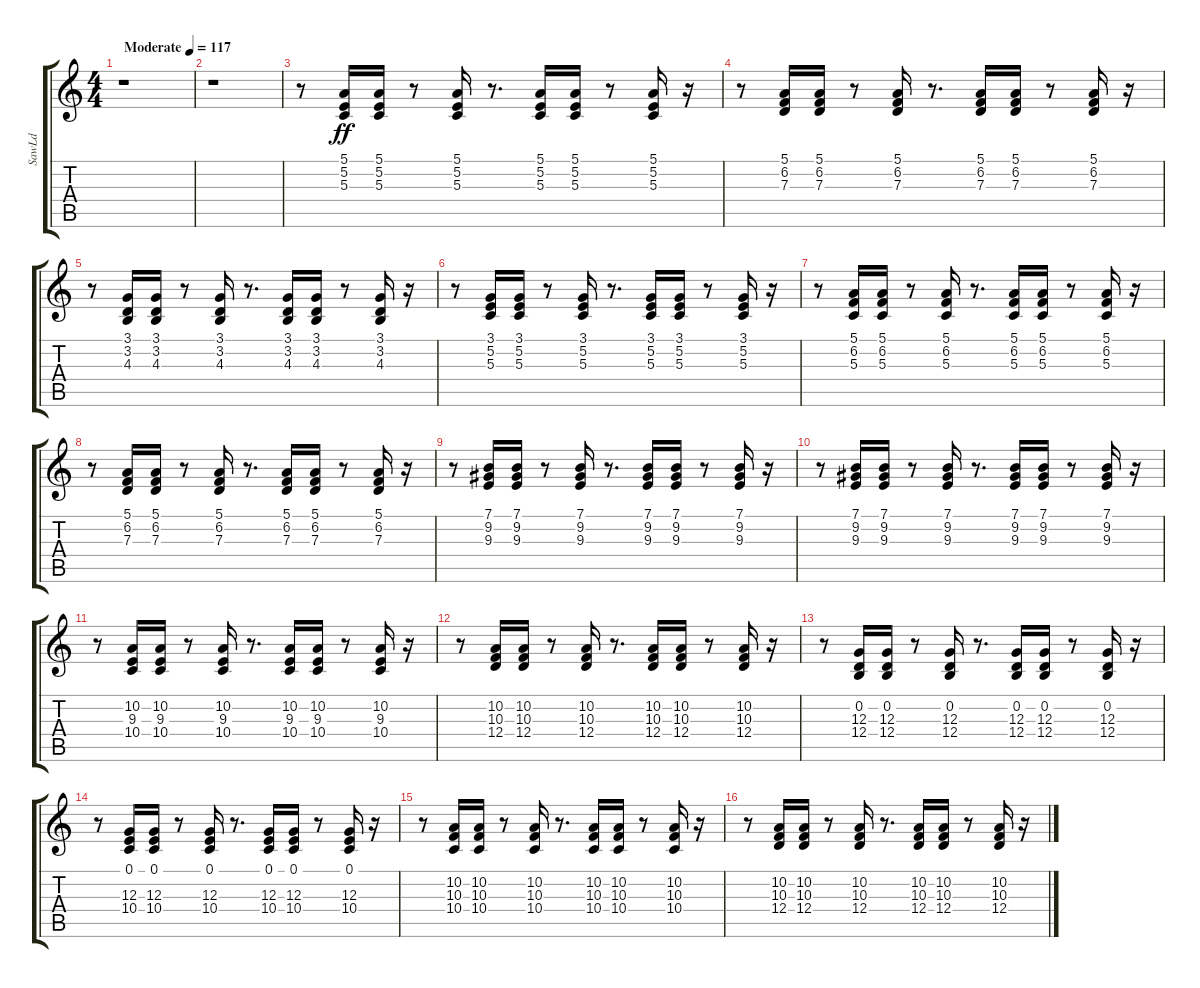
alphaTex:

\track ("SawLd" "SawLd") {instrument lead2sawtooth}
\staff {score tabs}
\tuning (E4 B3 G3 D3 A2 E2) {hide}
\ts (4 4)
\tempo (117 "Moderate")
\clef g2
\ks c
r.1{dy ff instrument lead2sawtooth} |
r.1 |
r.8 (5.1 5.2 5.3).16 (5.1 5.2 5.3).16 r.8 (5.1 5.2 5.3).16 r.8{d} (5.1 5.2 5.3).16 (5.1 5.2 5.3).16 r.8 (5.1 5.2 5.3).16 r.16 |
r.8 (5.1 6.2 7.3).16 (5.1 6.2 7.3).16 r.8 (5.1 6.2 7.3).16 r.8{d} (5.1 6.2 7.3).16 (5.1 6.2 7.3).16 r.8 (5.1 6.2 7.3).16 r.16 |
r.8 (3.1 3.2 4.3).16 (3.1 3.2 4.3).16 r.8 (3.1 3.2 4.3).16 r.8{d} (3.1 3.2 4.3).16 (3.1 3.2 4.3).16 r.8 (3.1 3.2 4.3).16 r.16 |
r.8 (3.1 5.2 5.3).16 (3.1 5.2 5.3).16 r.8 (3.1 5.2 5.3).16 r.8{d} (3.1 5.2 5.3).16 (3.1 5.2 5.3).16 r.8 (3.1 5.2 5.3).16 r.16 |
r.8 (5.1 6.2 5.3).16 (5.1 6.2 5.3).16 r.8 (5.1 6.2 5.3).16 r.8{d} (5.1 6.2 5.3).16 (5.1 6.2 5.3).16 r.8 (5.1 6.2 5.3).16 r.16 |
r.8 (5.1 6.2 7.3).16 (5.1 6.2 7.3).16 r.8 (5.1 6.2 7.3).16 r.8{d} (5.1 6.2 7.3).16 (5.1 6.2 7.3).16 r.8 (5.1 6.2 7.3).16 r.16 |
r.8 (7.1 9.2 9.3).16 (7.1 9.2 9.3).16 r.8 (7.1 9.2 9.3).16 r.8{d} (7.1 9.2 9.3).16 (7.1 9.2 9.3).16 r.8 (7.1 9.2 9.3).16 r.16 |
r.8 (7.1 9.2 9.3).16 (7.1 9.2 9.3).16 r.8 (7.1 9.2 9.3).16 r.8{d} (7.1 9.2 9.3).16 (7.1 9.2 9.3).16 r.8 (7.1 9.2 9.3).16 r.16 |
r.8 (10.2 9.3 10.4).16 (10.2 9.3 10.4).16 r.8 (10.2 9.3 10.4).16 r.8{d} (10.2 9.3 10.4).16 (10.2 9.3 10.4).16 r.8 (10.2 9.3 10.4).16 r.16 |
r.8 (10.2 10.3 12.4).16 (10.2 10.3 12.4).16 r.8 (10.2 10.3 12.4).16 r.8{d} (10.2 10.3 12.4).16 (10.2 10.3 12.4).16 r.8 (10.2 10.3 12.4).16 r.16 |
r.8 (0.2 12.3 12.4).16 (0.2 12.3 12.4).16 r.8 (0.2 12.3 12.4).16 r.8{d} (0.2 12.3 12.4).16 (0.2 12.3 12.4).16 r.8 (0.2 12.3 12.4).16 r.16 |
r.8 (0.1 12.3 10.4).16 (0.1 12.3 10.4).16 r.8 (0.1 12.3 10.4).16 r.8{d} (0.1 12.3 10.4).16 (0.1 12.3 10.4).16 r.8 (0.1 12.3 10.4).16 r.16 |
r.8 (10.2 10.3 10.4).16 (10.2 10.3 10.4).16 r.8 (10.2 10.3 10.4).16 r.8{d} (10.2 10.3 10.4).16 (10.2 10.3 10.4).16 r.8 (10.2 10.3 10.4).16 r.16 |
r.8 (10.2 10.3 12.4).16 (10.2 10.3 12.4).16 r.8 (10.2 10.3 12.4).16 r.8{d} (10.2 10.3 12.4).16 (10.2 10.3 12.4).16 r.8 (10.2 10.3 12.4).16 r.16
